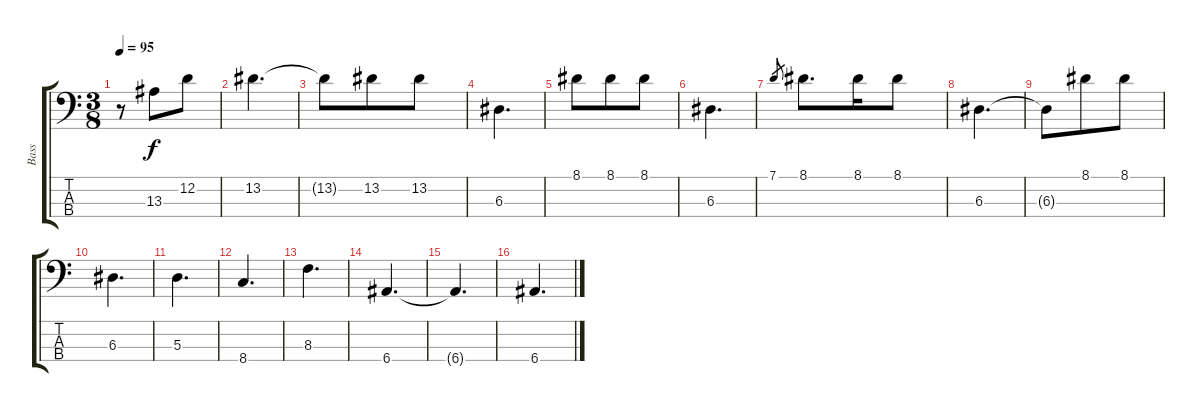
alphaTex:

\track ("Bass" "Bass") {instrument electricbassfinger}
\staff {score tabs}
\tuning (G2 D2 A1 E1) {hide}
\ts (3 8)
\tempo 95
\clef f4
\ks c
r.8{dy f} 13.3.8 12.2.8 |
13.2.4{d} |
13.2{t}.8 13.2.8 13.2.8 |
6.3.4{d} |
8.1.8 8.1.8 8.1.8 |
6.3.4{d} |
7.1.8{gr} 8.1.8{d} 8.1.16 8.1.8 |
6.3.4{d} |
6.3{t}.8 8.1.8 8.1.8 |
6.3.4{d} |
5.3.4{d} |
8.4.4{d} |
8.3.4{d} |
6.4.4{d} |
6.4{t}.4{d} |
6.4.4{d}
